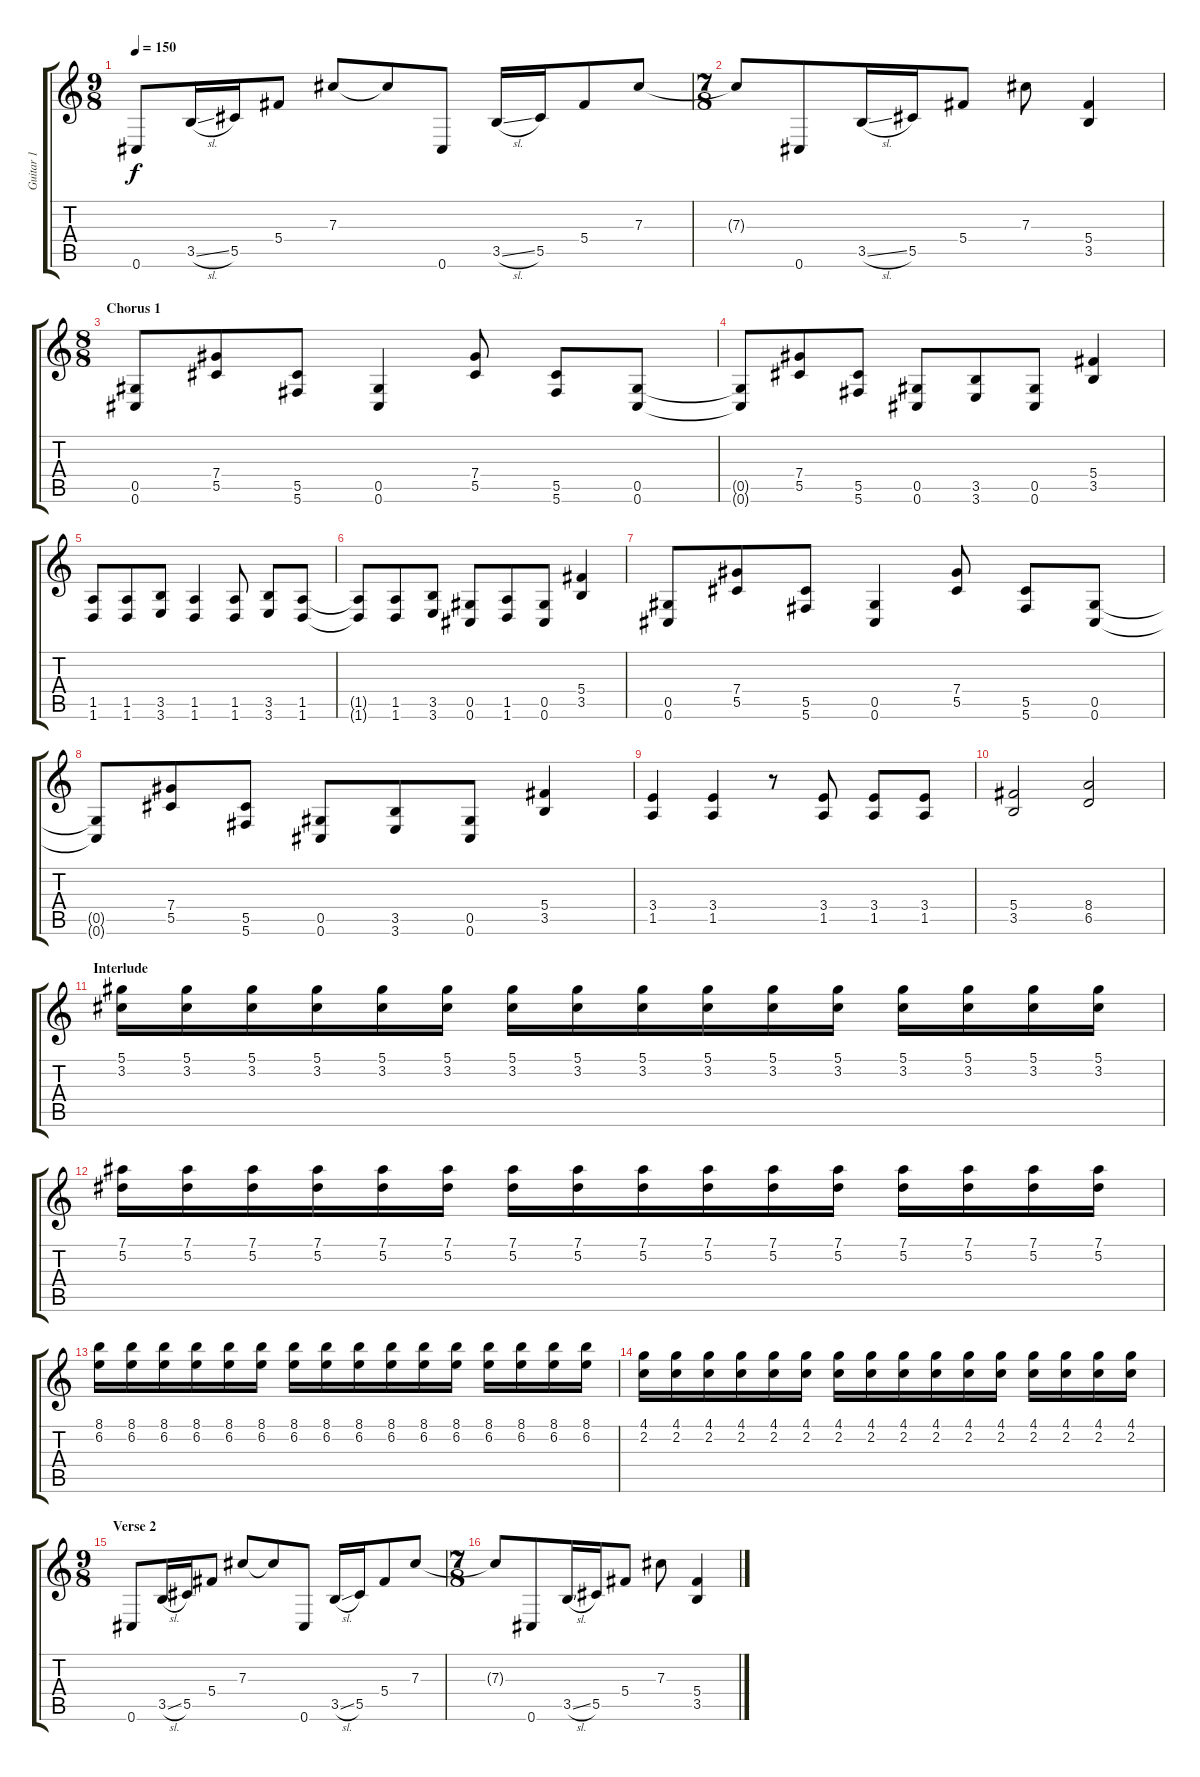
\track ("Guitar 1" "Guitar 1") {instrument overdrivenguitar}
\staff {score tabs}
\tuning (Eb4 Bb3 Gb3 Db3 Ab2 Db2) {hide}
\ts (9 8)
\tempo 150
\clef g2
\ks c
0.6.8{dy f} 3.5{sl}.16 5.5.16 5.4.8 7.3.8 7.3{t}.8 0.6.8 3.5{sl}.16 5.5.16 5.4.8 7.3.8 |
\ts (7 8)
7.3{t}.8 0.6.8 3.5{sl}.16 5.5.16 5.4.8 7.3.8 (5.4 3.5).4 |
\ts (8 8)
\section ("" "Chorus 1")
(0.5 0.6).8 (7.4 5.5).8 (5.5 5.6).8 (0.5 0.6).4 (7.4 5.5).8 (5.5 5.6).8 (0.5 0.6).8 |
(0.5{t} 0.6{t}).8 (7.4 5.5).8 (5.5 5.6).8 (0.5 0.6).8 (3.5 3.6).8 (0.5 0.6).8 (5.4 3.5).4 |
(1.5 1.6).8 (1.5 1.6).8 (3.5 3.6).8 (1.5 1.6).4 (1.5 1.6).8 (3.5 3.6).8 (1.5 1.6).8 |
(1.5{t} 1.6{t}).8 (1.5 1.6).8 (3.5 3.6).8 (0.5 0.6).8 (1.5 1.6).8 (0.5 0.6).8 (5.4 3.5).4 |
(0.5 0.6).8 (7.4 5.5).8 (5.5 5.6).8 (0.5 0.6).4 (7.4 5.5).8 (5.5 5.6).8 (0.5 0.6).8 |
(0.5{t} 0.6{t}).8 (7.4 5.5).8 (5.5 5.6).8 (0.5 0.6).8 (3.5 3.6).8 (0.5 0.6).8 (5.4 3.5).4 |
(3.4 1.5).4 (3.4 1.5).4 r.8 (3.4 1.5).8 (3.4 1.5).8 (3.4 1.5).8 |
(5.4 3.5).2 (8.4 6.5).2 |
\section ("" "Interlude")
(5.1 3.2).16 (5.1 3.2).16 (5.1 3.2).16 (5.1 3.2).16 (5.1 3.2).16 (5.1 3.2).16 (5.1 3.2).16 (5.1 3.2).16 (5.1 3.2).16 (5.1 3.2).16 (5.1 3.2).16 (5.1 3.2).16 (5.1 3.2).16 (5.1 3.2).16 (5.1 3.2).16 (5.1 3.2).16 |
(7.1 5.2).16 (7.1 5.2).16 (7.1 5.2).16 (7.1 5.2).16 (7.1 5.2).16 (7.1 5.2).16 (7.1 5.2).16 (7.1 5.2).16 (7.1 5.2).16 (7.1 5.2).16 (7.1 5.2).16 (7.1 5.2).16 (7.1 5.2).16 (7.1 5.2).16 (7.1 5.2).16 (7.1 5.2).16 |
(8.1 6.2).16 (8.1 6.2).16 (8.1 6.2).16 (8.1 6.2).16 (8.1 6.2).16 (8.1 6.2).16 (8.1 6.2).16 (8.1 6.2).16 (8.1 6.2).16 (8.1 6.2).16 (8.1 6.2).16 (8.1 6.2).16 (8.1 6.2).16 (8.1 6.2).16 (8.1 6.2).16 (8.1 6.2).16 |
(4.1 2.2).16 (4.1 2.2).16 (4.1 2.2).16 (4.1 2.2).16 (4.1 2.2).16 (4.1 2.2).16 (4.1 2.2).16 (4.1 2.2).16 (4.1 2.2).16 (4.1 2.2).16 (4.1 2.2).16 (4.1 2.2).16 (4.1 2.2).16 (4.1 2.2).16 (4.1 2.2).16 (4.1 2.2).16 |
\ts (9 8)
\section ("" "Verse 2")
0.6.8 3.5{sl}.16 5.5.16 5.4.8 7.3.8 7.3{t}.8 0.6.8 3.5{sl}.16 5.5.16 5.4.8 7.3.8 |
\ts (7 8)
7.3{t}.8 0.6.8 3.5{sl}.16 5.5.16 5.4.8 7.3.8 (5.4 3.5).4
